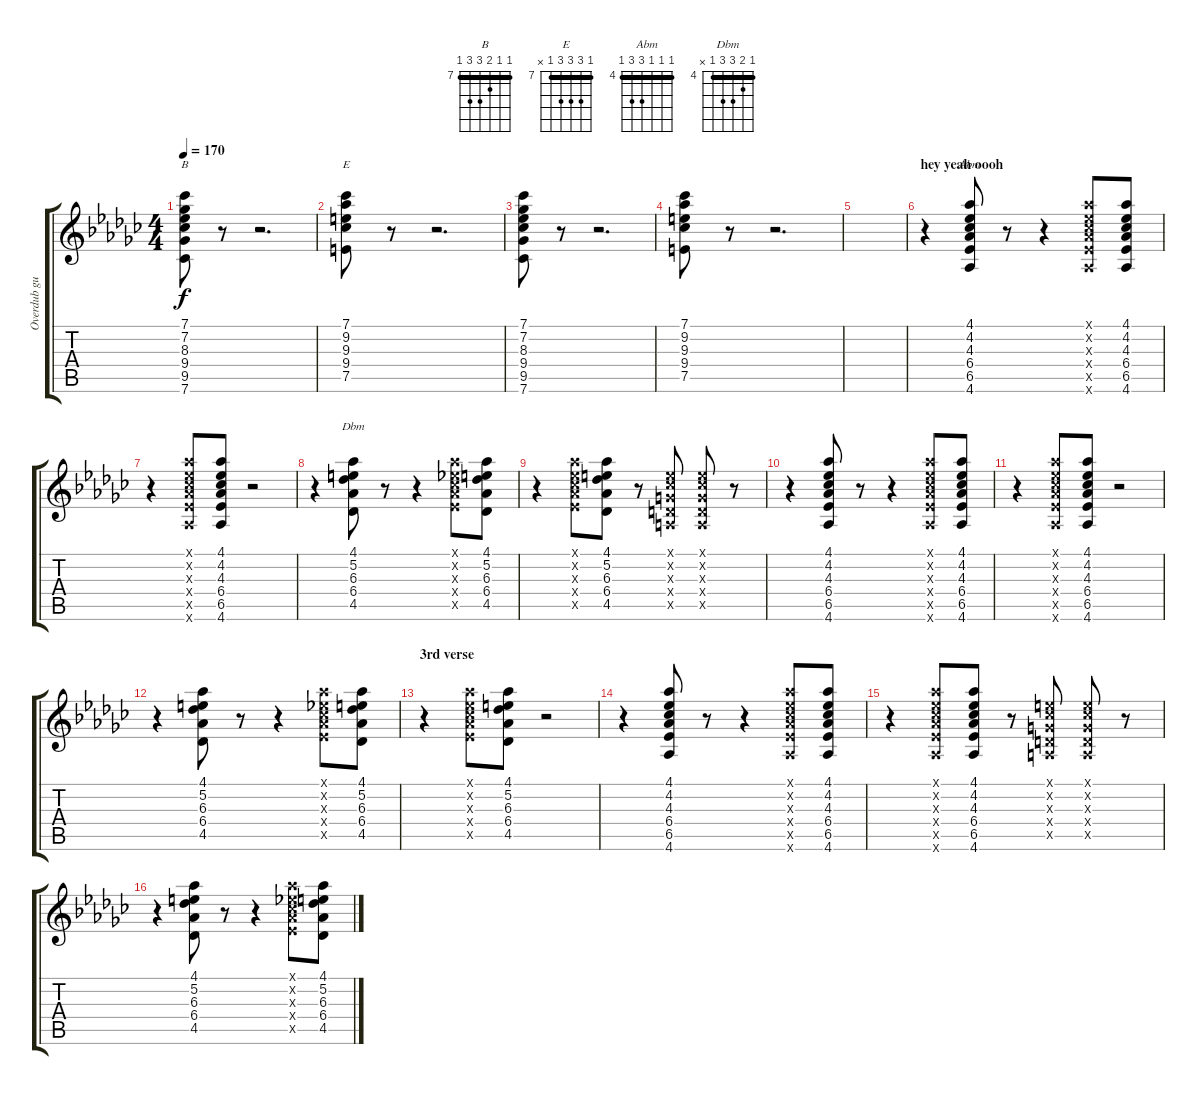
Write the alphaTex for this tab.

\track ("Overdub guitar I" "Overdub gu") {instrument acousticguitarsteel}
\staff {score tabs}
\tuning (E4 B3 G3 D3 A2 E2) {hide}
\chord ("B" 7 7 8 9 9 7) {firstfret 7 barre 7}
\chord ("E" 7 9 9 9 7 x) {firstfret 7 barre 7}
\chord ("Abm" 4 4 4 6 6 4) {firstfret 4 barre 4}
\chord ("Dbm" 4 5 6 6 4 x) {firstfret 4 barre 4}
\ts (4 4)
\tempo 170
\clef g2
\ks ebminor
(7.1 7.2 8.3 9.4 9.5 7.6).8{ch "B" dy f} r.8 r.2{d} |
(7.1 9.2 9.3 9.4 7.5).8{ch "E"} r.8 r.2{d} |
(7.1 7.2 8.3 9.4 9.5 7.6).8 r.8 r.2{d} |
(7.1 9.2 9.3 9.4 7.5).8 r.8 r.2{d} |
|
\section ("" "hey yeah oooh")
r.4 (4.1 4.2 4.3 6.4 6.5 4.6).8{ch "Abm"} r.8 r.4 (4.1{x} 4.2{x} 4.3{x} 6.4{x} 6.5{x} 4.6{x}).8 (4.1 4.2 4.3 6.4 6.5 4.6).8 |
r.4 (4.1{x} 4.2{x} 4.3{x} 6.4{x} 6.5{x} 4.6{x}).8 (4.1 4.2 4.3 6.4 6.5 4.6).8 r.2 |
r.4 (4.1 5.2 6.3 6.4 4.5).8{ch "Dbm"} r.8 r.4 (4.1{x} 4.2{x} 4.3{x} 6.4{x} 6.5{x}).8 (4.1 5.2 6.3 6.4 4.5).8 |
r.4 (4.1{x} 4.2{x} 4.3{x} 6.4{x} 6.5{x}).8 (4.1 5.2 6.3 6.4 4.5).8 r.8 (0.1{x} 0.2{x} 0.3{x} 0.4{x} 0.5{x}).8 (0.1{x} 0.2{x} 0.3{x} 0.4{x} 0.5{x}).8 r.8 |
r.4 (4.1 4.2 4.3 6.4 6.5 4.6).8 r.8 r.4 (4.1{x} 4.2{x} 4.3{x} 6.4{x} 6.5{x} 4.6{x}).8 (4.1 4.2 4.3 6.4 6.5 4.6).8 |
r.4 (4.1{x} 4.2{x} 4.3{x} 6.4{x} 6.5{x} 4.6{x}).8 (4.1 4.2 4.3 6.4 6.5 4.6).8 r.2 |
r.4 (4.1 5.2 6.3 6.4 4.5).8 r.8 r.4 (4.1{x} 4.2{x} 4.3{x} 6.4{x} 6.5{x}).8 (4.1 5.2 6.3 6.4 4.5).8 |
\section ("" "3rd verse")
r.4 (4.1{x} 4.2{x} 4.3{x} 6.4{x} 6.5{x}).8 (4.1 5.2 6.3 6.4 4.5).8 r.2 |
r.4 (4.1 4.2 4.3 6.4 6.5 4.6).8 r.8 r.4 (4.1{x} 4.2{x} 4.3{x} 6.4{x} 6.5{x} 4.6{x}).8 (4.1 4.2 4.3 6.4 6.5 4.6).8 |
r.4 (4.1{x} 4.2{x} 4.3{x} 6.4{x} 6.5{x} 4.6{x}).8 (4.1 4.2 4.3 6.4 6.5 4.6).8 r.8 (0.1{x} 0.2{x} 0.3{x} 0.4{x} 0.5{x}).8 (0.1{x} 0.2{x} 0.3{x} 0.4{x} 0.5{x}).8 r.8 |
r.4 (4.1 5.2 6.3 6.4 4.5).8 r.8 r.4 (4.1{x} 4.2{x} 4.3{x} 6.4{x} 6.5{x}).8 (4.1 5.2 6.3 6.4 4.5).8
